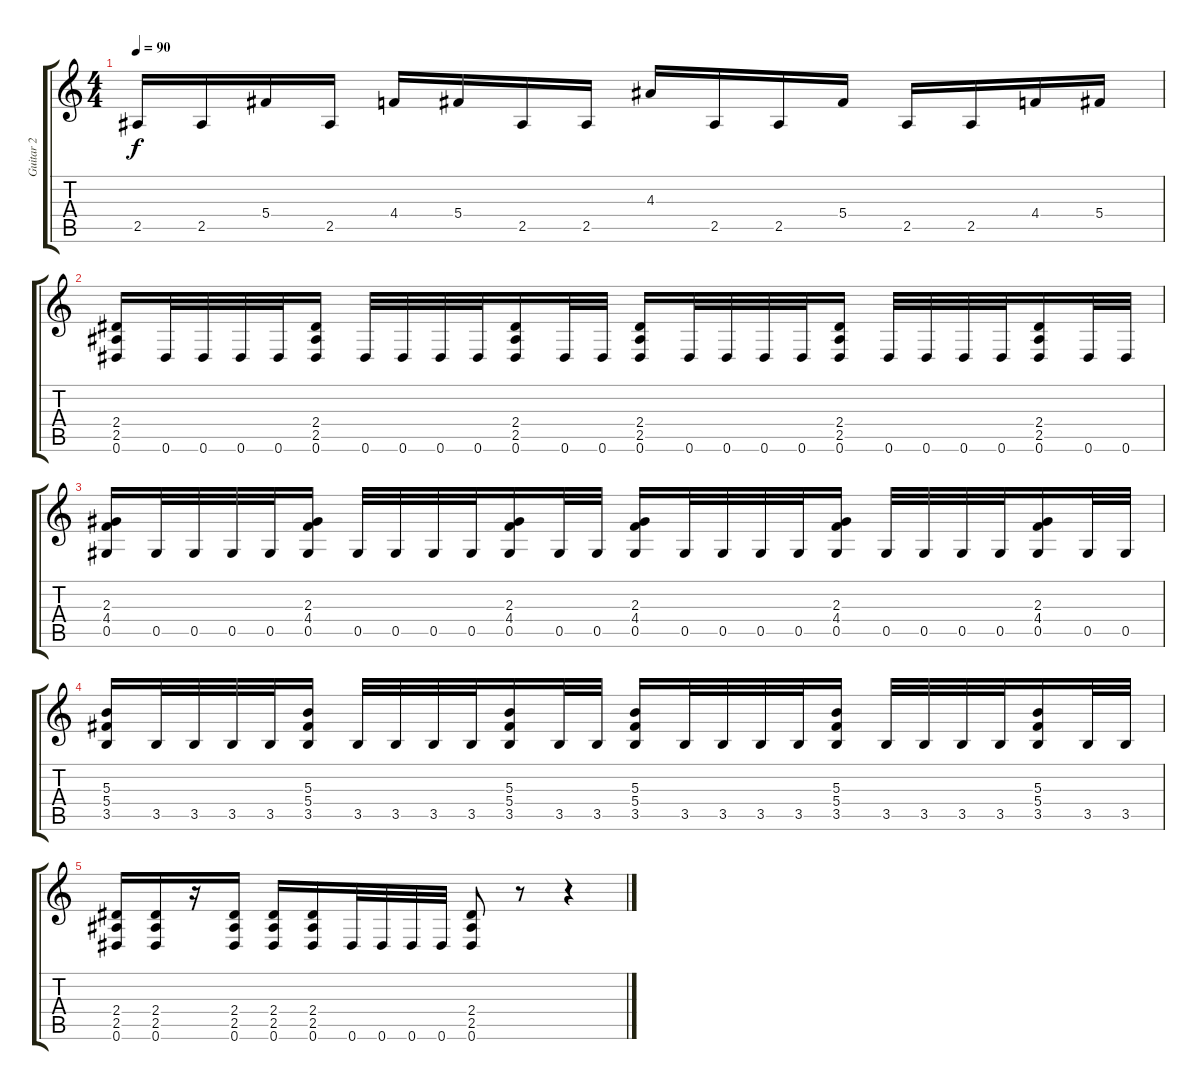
\track ("Guitar 2" "Guitar 2") {instrument distortionguitar}
\staff {score tabs}
\tuning (Eb4 Bb3 Gb3 Db3 Ab2 Eb2) {hide}
\ts (4 4)
\tempo 90
\clef g2
\ks c
2.5.16{dy f} 2.5.16 5.4.16 2.5.16 4.4.16 5.4.16 2.5.16 2.5.16 4.3.16 2.5.16 2.5.16 5.4.16 2.5.16 2.5.16 4.4.16 5.4.16 |
(2.4 2.5 0.6).16 0.6.32 0.6.32 0.6.32 0.6.32 (2.4 2.5 0.6).16 0.6.32 0.6.32 0.6.32 0.6.32 (2.4 2.5 0.6).16 0.6.32 0.6.32 (2.4 2.5 0.6).16 0.6.32 0.6.32 0.6.32 0.6.32 (2.4 2.5 0.6).16 0.6.32 0.6.32 0.6.32 0.6.32 (2.4 2.5 0.6).16 0.6.32 0.6.32 |
(2.3 4.4 0.5).16 0.5.32 0.5.32 0.5.32 0.5.32 (2.3 4.4 0.5).16 0.5.32 0.5.32 0.5.32 0.5.32 (2.3 4.4 0.5).16 0.5.32 0.5.32 (2.3 4.4 0.5).16 0.5.32 0.5.32 0.5.32 0.5.32 (2.3 4.4 0.5).16 0.5.32 0.5.32 0.5.32 0.5.32 (2.3 4.4 0.5).16 0.5.32 0.5.32 |
(5.3 5.4 3.5).16 3.5.32 3.5.32 3.5.32 3.5.32 (5.3 5.4 3.5).16 3.5.32 3.5.32 3.5.32 3.5.32 (5.3 5.4 3.5).16 3.5.32 3.5.32 (5.3 5.4 3.5).16 3.5.32 3.5.32 3.5.32 3.5.32 (5.3 5.4 3.5).16 3.5.32 3.5.32 3.5.32 3.5.32 (5.3 5.4 3.5).16 3.5.32 3.5.32 |
(2.4 2.5 0.6).16 (2.4 2.5 0.6).16 r.16 (2.4 2.5 0.6).16 (2.4 2.5 0.6).16 (2.4 2.5 0.6).16 0.6.32 0.6.32 0.6.32 0.6.32 (2.4 2.5 0.6).8 r.8 r.4
